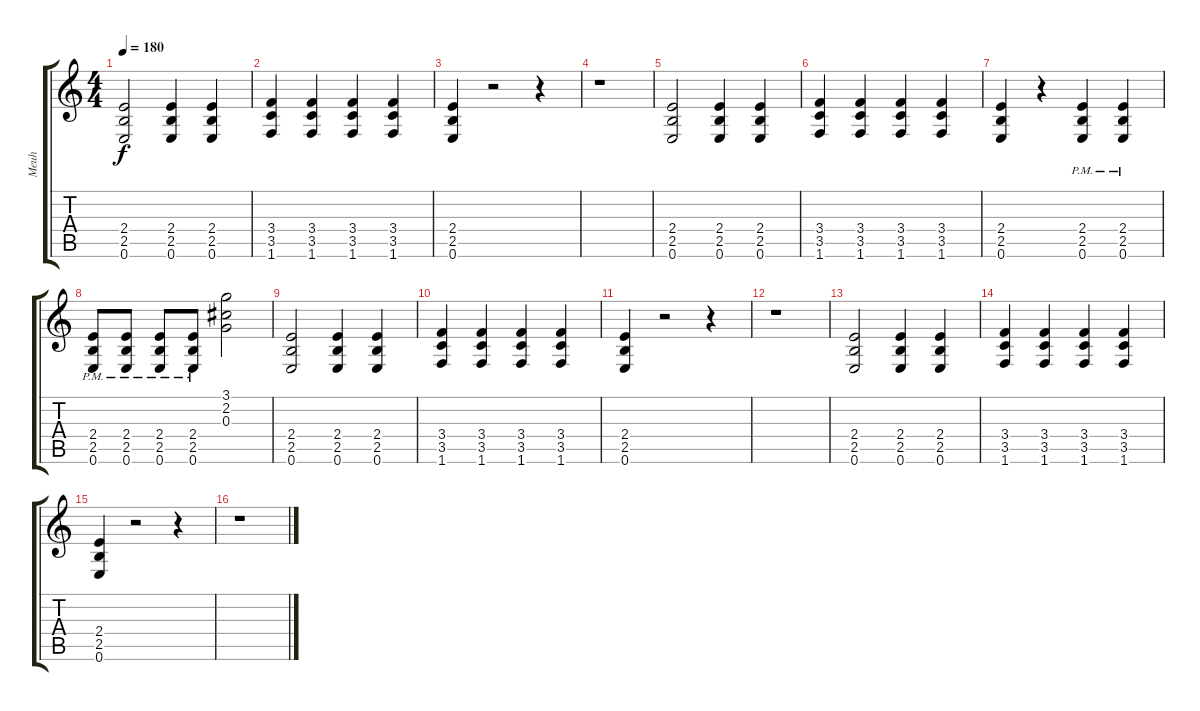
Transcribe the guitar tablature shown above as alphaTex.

\track ("Meuh" "Meuh") {instrument distortionguitar}
\staff {score tabs}
\tuning (E4 B3 G3 D3 A2 E2) {hide}
\ts (4 4)
\tempo 180
\clef g2
\ks c
(2.4 2.5 0.6).2{dy f} (2.4 2.5 0.6).4 (2.4 2.5 0.6).4 |
(3.4 3.5 1.6).4 (3.4 3.5 1.6).4 (3.4 3.5 1.6).4 (3.4 3.5 1.6).4 |
(2.4 2.5 0.6).4 r.2 r.4 |
r.1 |
(2.4 2.5 0.6).2 (2.4 2.5 0.6).4 (2.4 2.5 0.6).4 |
(3.4 3.5 1.6).4 (3.4 3.5 1.6).4 (3.4 3.5 1.6).4 (3.4 3.5 1.6).4 |
(2.4 2.5 0.6).4 r.4 (2.4{pm} 2.5{pm} 0.6{pm}).4 (2.4{pm} 2.5{pm} 0.6{pm}).4 |
(2.4{pm} 2.5{pm} 0.6{pm}).8 (2.4{pm} 2.5{pm} 0.6{pm}).8 (2.4{pm} 2.5{pm} 0.6{pm}).8 (2.4{pm} 2.5{pm} 0.6{pm}).8 (3.1 2.2 0.3).2 |
(2.4 2.5 0.6).2 (2.4 2.5 0.6).4 (2.4 2.5 0.6).4 |
(3.4 3.5 1.6).4 (3.4 3.5 1.6).4 (3.4 3.5 1.6).4 (3.4 3.5 1.6).4 |
(2.4 2.5 0.6).4 r.2 r.4 |
r.1 |
(2.4 2.5 0.6).2 (2.4 2.5 0.6).4 (2.4 2.5 0.6).4 |
(3.4 3.5 1.6).4 (3.4 3.5 1.6).4 (3.4 3.5 1.6).4 (3.4 3.5 1.6).4 |
(2.4 2.5 0.6).4 r.2 r.4 |
r.1
